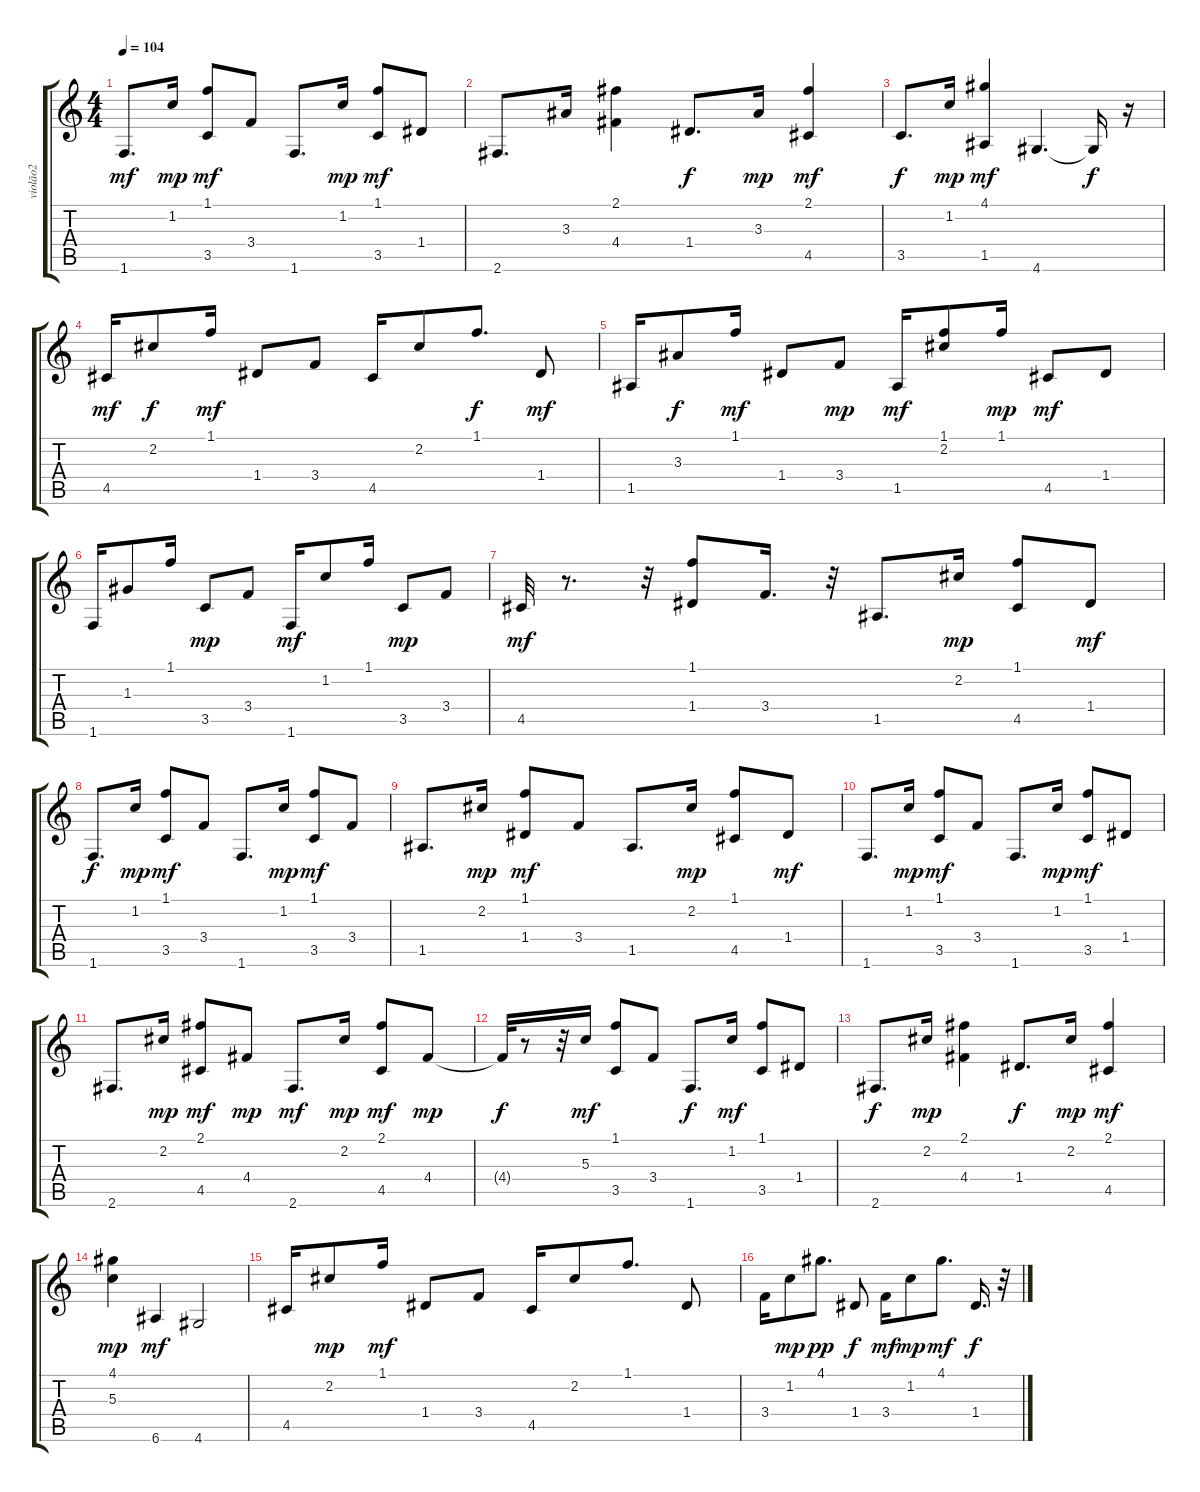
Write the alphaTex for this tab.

\track ("violão2" "violão2") {instrument acousticguitarsteel}
\staff {score tabs}
\tuning (E4 B3 G3 D3 A2 E2) {hide}
\ts (4 4)
\tempo 104
\clef g2
\ks c
1.6.8{d dy mf} 1.2.16{dy mp} (1.1 3.5).8{dy mf} 3.4.8 1.6.8{d} 1.2.16{dy mp} (1.1 3.5).8{dy mf} 1.4.8 |
2.6.8{d} 3.3.16 (2.1 4.4).4 1.4.8{d dy f} 3.3.16{dy mp} (2.1 4.5).4{dy mf} |
3.5.8{d dy f} 1.2.16{dy mp} (4.1 1.5).4{dy mf} 4.6.4{d} 4.6{t}.16{dy f} r.16 |
4.5.16{dy mf} 2.2.8{dy f} 1.1.16{dy mf} 1.4.8 3.4.8 4.5.16 2.2.8 1.1.8{d dy f} 1.4.8{dy mf} |
1.5.16 3.3.8{dy f} 1.1.16{dy mf} 1.4.8 3.4.8{dy mp} 1.5.16{dy mf} (1.1 2.2).8 1.1.16{dy mp} 4.5.8{dy mf} 1.4.8 |
1.6.16 1.3.8 1.1.16 3.5.8{dy mp} 3.4.8 1.6.16{dy mf} 1.2.8 1.1.16 3.5.8{dy mp} 3.4.8 |
4.5.32{dy mf} r.8{d} r.32 (1.1 1.4).8 3.4.16{d} r.32 1.5.8{d} 2.2.16{dy mp} (1.1 4.5).8 1.4.8{dy mf} |
1.6.8{d dy f} 1.2.16{dy mp} (1.1 3.5).8{dy mf} 3.4.8 1.6.8{d} 1.2.16{dy mp} (1.1 3.5).8{dy mf} 3.4.8 |
1.5.8{d} 2.2.16{dy mp} (1.1 1.4).8{dy mf} 3.4.8 1.5.8{d} 2.2.16{dy mp} (1.1 4.5).8 1.4.8{dy mf} |
1.6.8{d} 1.2.16{dy mp} (1.1 3.5).8{dy mf} 3.4.8 1.6.8{d} 1.2.16{dy mp} (1.1 3.5).8{dy mf} 1.4.8 |
2.6.8{d} 2.2.16{dy mp} (2.1 4.5).8{dy mf} 4.4.8{dy mp} 2.6.8{d dy mf} 2.2.16{dy mp} (2.1 4.5).8{dy mf} 4.4.8{dy mp} |
4.4{t}.32{dy f} r.8 r.32 5.3.16{dy mf} (1.1 3.5).8 3.4.8 1.6.8{d dy f} 1.2.16{dy mf} (1.1 3.5).8 1.4.8 |
2.6.8{d dy f} 2.2.16{dy mp} (2.1 4.4).4 1.4.8{d dy f} 2.2.16{dy mp} (2.1 4.5).4{dy mf} |
(4.1 5.3).4{dy mp} 6.6.4{dy mf} 4.6.2 |
4.5.16 2.2.8{dy mp} 1.1.16{dy mf} 1.4.8 3.4.8 4.5.16 2.2.8 1.1.8{d} 1.4.8 |
3.4.16 1.2.8{dy mp} 4.1.8{d dy pp} 1.4.8{dy f} 3.4.16{dy mf} 1.2.8{dy mp} 4.1.8{d dy mf} 1.4.16{d dy f} r.32
